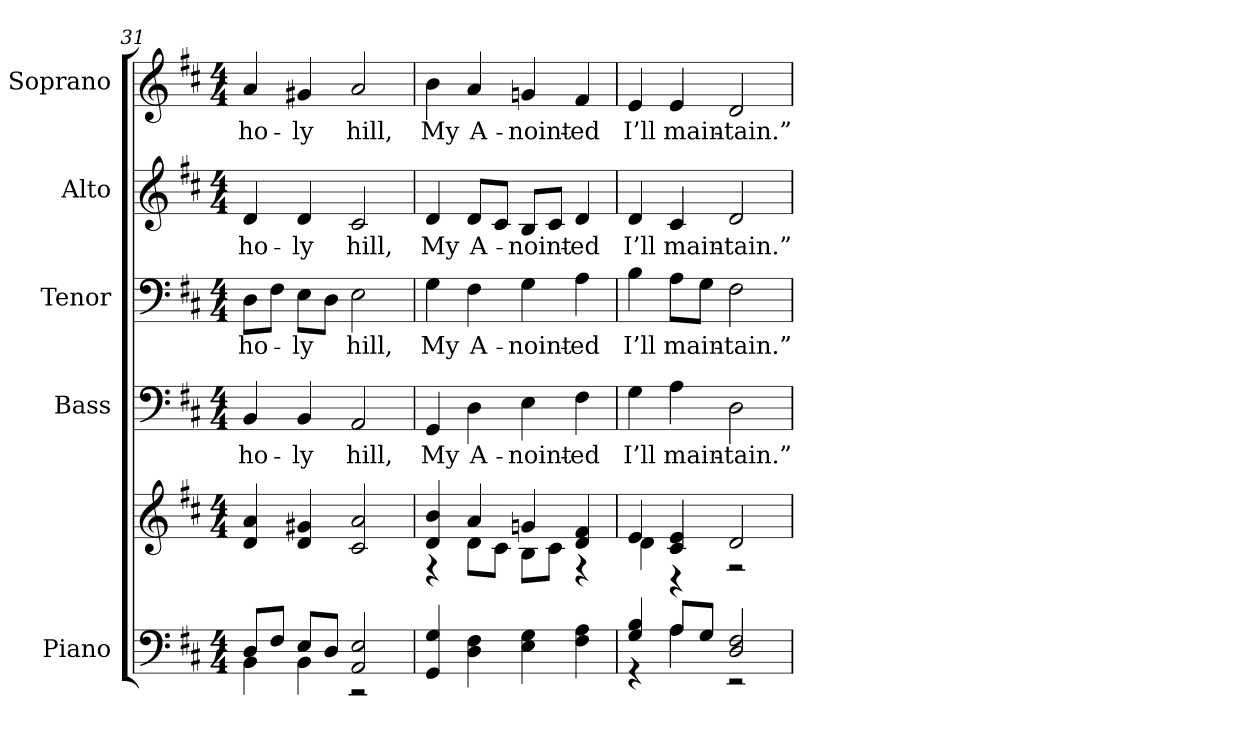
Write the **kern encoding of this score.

**kern	**kern	**kern	**text	**kern	**text	**kern	**text	**kern	**text
*part5	*part5	*part4	*part4	*part3	*part3	*part2	*part2	*part1	*part1
*staff6	*staff5	*staff4	*staff4	*staff3	*staff3	*staff2	*staff2	*staff1	*staff1
*I"Piano	*	*I"Bass	*	*I"Tenor	*	*I"Alto	*	*I"Soprano	*
*I'Pno.	*	*I'B.	*	*	*	*I'A.	*	*I'S.	*
*clefF4	*clefG2	*clefF4	*	*clefF4	*	*clefG2	*	*clefG2	*
*k[f#c#]	*k[f#c#]	*k[f#c#]	*	*k[f#c#]	*	*k[f#c#]	*	*k[f#c#]	*
*D:	*D:	*D:	*	*D:	*	*D:	*	*D:	*
*M4/4	*M4/4	*M4/4	*	*M4/4	*	*M4/4	*	*M4/4	*
=31	=31	=31	=31	=31	=31	=31	=31	=31	=31
*^	*	*	*	*	*	*	*	*	*
!	!	!	!	!LO:LY:b:color=#000000	!	!	!	!	!	!
!	!	!	!	!	!	!LO:LY:b:color=#000000	!	!	!	!
!	!	!	!	!	!	!	!	!LO:LY:b:color=#000000	!	!
!	!	!	!	!	!	!	!	!	!	!LO:LY:b:color=#000000
8Di/L	4BBi\	4di/ 4ai	4BBi/	ho-	8Di\L	ho-	4di/	ho-	4ai/	ho-
8F#i/J	.	.	.	.	8F#i\J	.	.	.	.	.
!	!	!	!	!LO:LY:b:color=#000000	!	!	!	!	!	!
!	!	!	!	!	!	!LO:LY:b:color=#000000	!	!	!	!
!	!	!	!	!	!	!	!	!LO:LY:b:color=#000000	!	!
!	!	!	!	!	!	!	!	!	!	!LO:LY:b:color=#000000
8Ei/L	4BBi\	4di/ 4g#Xi	4BBi/	-ly	8Ei\L	-ly	4di/	-ly	4g#Xi/	-ly
8Di/J	.	.	.	.	8Di\J	.	.	.	.	.
!	!	!	!	!LO:LY:b:color=#000000	!	!	!	!	!	!
!	!	!	!	!	!	!LO:LY:b:color=#000000	!	!	!	!
!	!	!	!	!	!	!	!	!LO:LY:b:color=#000000	!	!
!	!	!	!	!	!	!	!	!	!	!LO:LY:b:color=#000000
2AAi/ 2Ei	2r	2c#i/ 2ai	2AAi/	hill,	2Ei\	hill,	2c#i/	hill,	2ai/	hill,
*v	*v	*	*	*	*	*	*	*	*	*
=32	=32	=32	=32	=32	=32	=32	=32	=32	=32
*	*^	*	*	*	*	*	*	*	*
*^	*	*	*	*	*	*	*	*	*	*
!	!	!	!	!	!LO:LY:b:color=#000000	!	!	!	!	!	!
*v	*v	*	*	*	*	*	*	*	*	*	*
*^	*	*	*	*	*	*	*	*	*	*
!	!	!	!	!	!	!	!LO:LY:b:color=#000000	!	!	!	!
*v	*v	*	*	*	*	*	*	*	*	*	*
*^	*	*	*	*	*	*	*	*	*	*
!	!	!	!	!	!	!	!	!	!LO:LY:b:color=#000000	!	!
*v	*v	*	*	*	*	*	*	*	*	*	*
*^	*	*	*	*	*	*	*	*	*	*
!	!	!	!	!	!	!	!	!	!	!	!LO:LY:b:color=#000000
*v	*v	*	*	*	*	*	*	*	*	*	*
4GGi/ 4Gi	4di/ 4bi	4r	4GGi/	My	4Gi\	My	4di/	My	4bi\	My
!	!	!	!	!LO:LY:b:color=#000000	!	!	!	!	!	!
!	!	!	!	!	!	!LO:LY:b:color=#000000	!	!	!	!
!	!	!	!	!	!	!	!	!LO:LY:b:color=#000000	!	!
!	!	!	!	!	!	!	!	!	!	!LO:LY:b:color=#000000
4Di\ 4F#i	4ai/	8di\L	4Di\	A-	4F#i\	A-	8di/L	A-	4ai/	A-
.	.	8c#i\J	.	.	.	.	8c#i/J	.	.	.
!	!	!	!	!LO:LY:b:color=#000000	!	!	!	!	!	!
!	!	!	!	!	!	!LO:LY:b:color=#000000	!	!	!	!
!	!	!	!	!	!	!	!	!LO:LY:b:color=#000000	!	!
!	!	!	!	!	!	!	!	!	!	!LO:LY:b:color=#000000
4Ei\ 4Gi	4gni/	8Bi\L	4Ei\	-noint-	4Gi\	-noint-	8Bi/L	-noint-	4gni/	-noint-
.	.	8c#i\J	.	.	.	.	8c#i/J	.	.	.
!	!	!	!	!LO:LY:b:color=#000000	!	!	!	!	!	!
!	!	!	!	!	!	!LO:LY:b:color=#000000	!	!	!	!
!	!	!	!	!	!	!	!	!LO:LY:b:color=#000000	!	!
!	!	!	!	!	!	!	!	!	!	!LO:LY:b:color=#000000
4F#i\ 4Ai	4di/ 4f#i	4r	4F#i\	-ed	4Ai\	-ed	4di/	-ed	4f#i/	-ed
!!LO:PB:g=z
=33	=33	=33	=33	=33	=33	=33	=33	=33	=33	=33
*^	*	*	*	*	*	*	*	*	*	*
!	!	!	!	!	!LO:LY:b:color=#000000	!	!	!	!	!	!
!	!	!	!	!	!	!	!LO:LY:b:color=#000000	!	!	!	!
!	!	!	!	!	!	!	!	!	!LO:LY:b:color=#000000	!	!
!	!	!	!	!	!	!	!	!	!	!	!LO:LY:b:color=#000000
4Gi/ 4Bi	4r	4ei/	4di\	4Gi\	I’ll	4Bi\	I’ll	4di/	I’ll	4ei/	I’ll
!	!	!	!	!	!LO:LY:b:color=#000000	!	!	!	!	!	!
!	!	!	!	!	!	!	!LO:LY:b:color=#000000	!	!	!	!
!	!	!	!	!	!	!	!	!	!LO:LY:b:color=#000000	!	!
!	!	!	!	!	!	!	!	!	!	!	!LO:LY:b:color=#000000
8Ai/L	4Ai\	4c#i/ 4ei	4r	4Ai\	main-	8Ai\L	main-	4c#i/	main-	4ei/	main-
8Gi/J	.	.	.	.	.	8Gi\J	.	.	.	.	.
!	!	!	!	!	!LO:LY:b:color=#000000	!	!	!	!	!	!
!	!	!	!	!	!	!	!LO:LY:b:color=#000000	!	!	!	!
!	!	!	!	!	!	!	!	!	!LO:LY:b:color=#000000	!	!
!	!	!	!	!	!	!	!	!	!	!	!LO:LY:b:color=#000000
2Di/ 2F#i	2r	2di/	2r	2Di\	-tain.”	2F#i\	-tain.”	2di/	-tain.”	2di/	-tain.”
*v	*v	*	*	*	*	*	*	*	*	*	*
*	*v	*v	*	*	*	*	*	*	*	*
=	=	=	=	=	=	=	=	=	=
*-	*-	*-	*-	*-	*-	*-	*-	*-	*-
